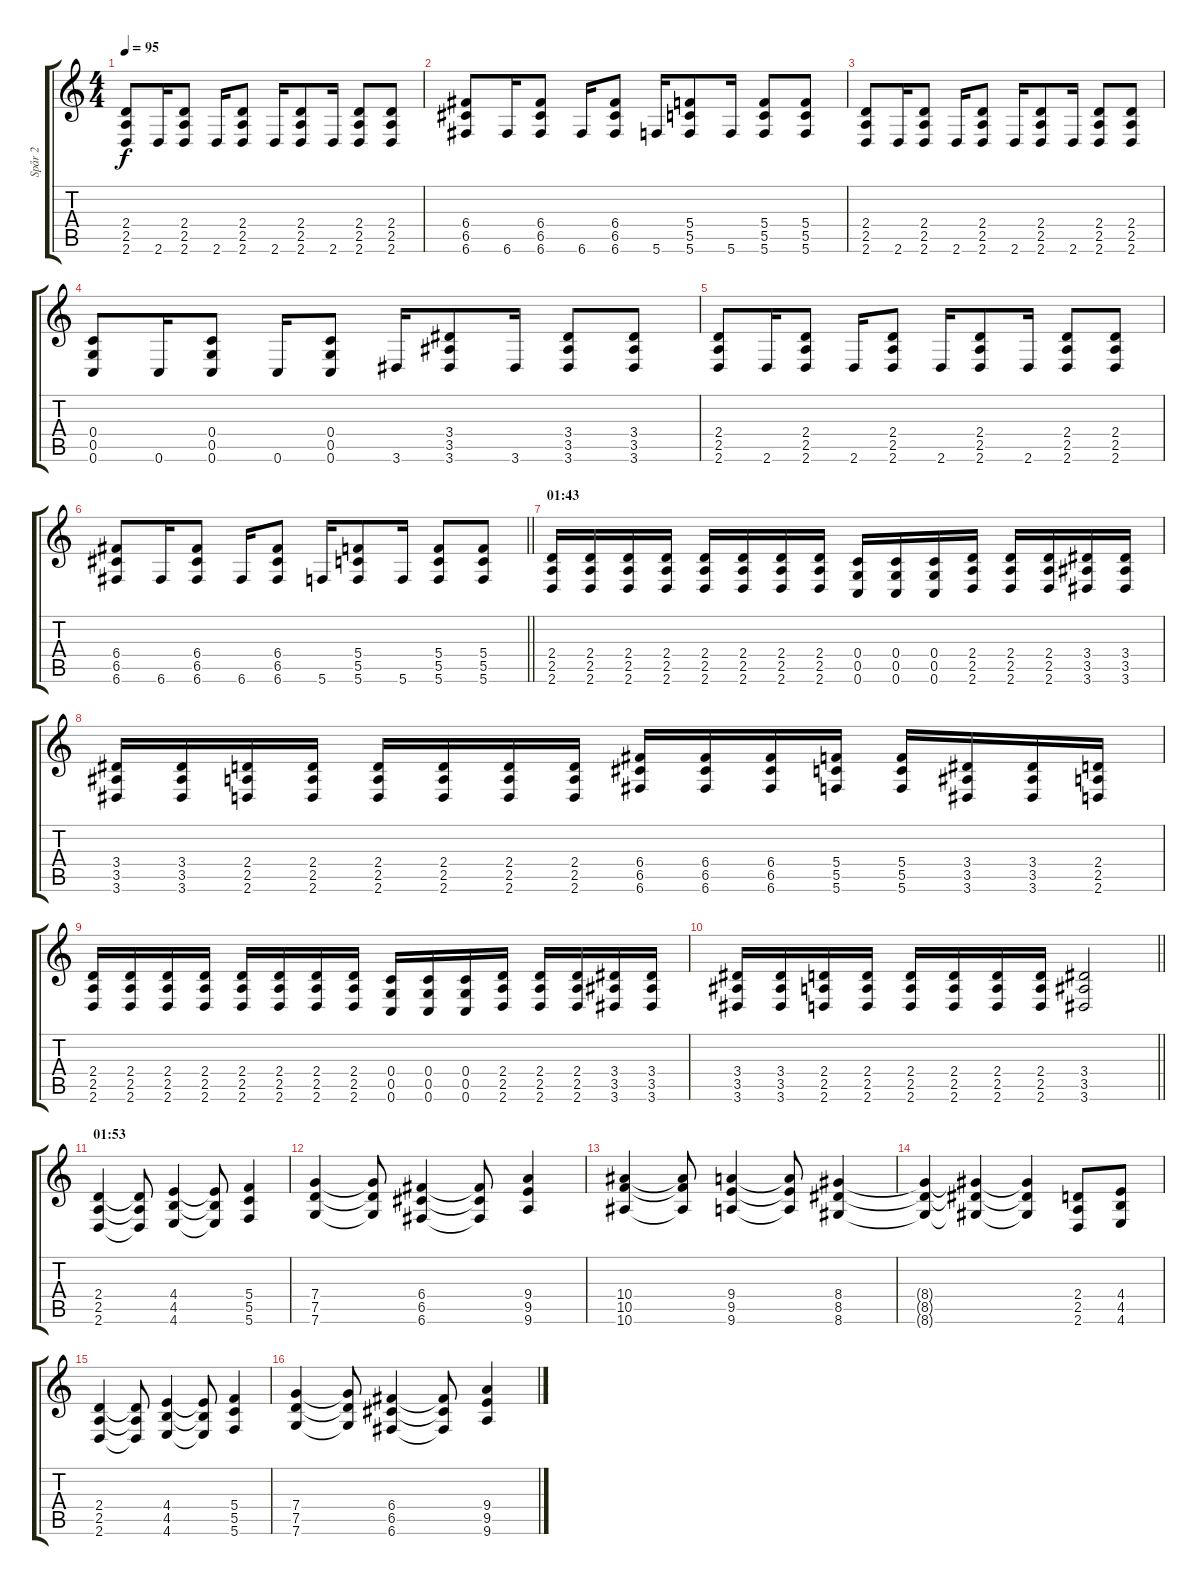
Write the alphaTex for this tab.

\track ("Spår 2" "Spår 2") {instrument distortionguitar}
\staff {score tabs}
\tuning (D4 A3 F3 C3 G2 C2) {hide}
\ts (4 4)
\tempo 95
\clef g2
\ks c
(2.4 2.5 2.6).8{dy f} 2.6.16 (2.4 2.5 2.6).8 2.6.16 (2.4 2.5 2.6).8 2.6.16 (2.4 2.5 2.6).8 2.6.16 (2.4 2.5 2.6).8 (2.4 2.5 2.6).8 |
(6.4 6.5 6.6).8 6.6.16 (6.4 6.5 6.6).8 6.6.16 (6.4 6.5 6.6).8 5.6.16 (5.4 5.5 5.6).8 5.6.16 (5.4 5.5 5.6).8 (5.4 5.5 5.6).8 |
(2.4 2.5 2.6).8 2.6.16 (2.4 2.5 2.6).8 2.6.16 (2.4 2.5 2.6).8 2.6.16 (2.4 2.5 2.6).8 2.6.16 (2.4 2.5 2.6).8 (2.4 2.5 2.6).8 |
(0.4 0.5 0.6).8 0.6.16 (0.4 0.5 0.6).8 0.6.16 (0.4 0.5 0.6).8 3.6.16 (3.4 3.5 3.6).8 3.6.16 (3.4 3.5 3.6).8 (3.4 3.5 3.6).8 |
(2.4 2.5 2.6).8 2.6.16 (2.4 2.5 2.6).8 2.6.16 (2.4 2.5 2.6).8 2.6.16 (2.4 2.5 2.6).8 2.6.16 (2.4 2.5 2.6).8 (2.4 2.5 2.6).8 |
\barLineRight lightlight
(6.4 6.5 6.6).8 6.6.16 (6.4 6.5 6.6).8 6.6.16 (6.4 6.5 6.6).8 5.6.16 (5.4 5.5 5.6).8 5.6.16 (5.4 5.5 5.6).8 (5.4 5.5 5.6).8 |
\section ("" "01:43")
(2.4 2.5 2.6).16 (2.4 2.5 2.6).16 (2.4 2.5 2.6).16 (2.4 2.5 2.6).16 (2.4 2.5 2.6).16 (2.4 2.5 2.6).16 (2.4 2.5 2.6).16 (2.4 2.5 2.6).16 (0.4 0.5 0.6).16 (0.4 0.5 0.6).16 (0.4 0.5 0.6).16 (2.4 2.5 2.6).16 (2.4 2.5 2.6).16 (2.4 2.5 2.6).16 (3.4 3.5 3.6).16 (3.4 3.5 3.6).16 |
(3.4 3.5 3.6).16 (3.4 3.5 3.6).16 (2.4 2.5 2.6).16 (2.4 2.5 2.6).16 (2.4 2.5 2.6).16 (2.4 2.5 2.6).16 (2.4 2.5 2.6).16 (2.4 2.5 2.6).16 (6.4 6.5 6.6).16 (6.4 6.5 6.6).16 (6.4 6.5 6.6).16 (5.4 5.5 5.6).16 (5.4 5.5 5.6).16 (3.4 3.5 3.6).16 (3.4 3.5 3.6).16 (2.4 2.5 2.6).16 |
(2.4 2.5 2.6).16 (2.4 2.5 2.6).16 (2.4 2.5 2.6).16 (2.4 2.5 2.6).16 (2.4 2.5 2.6).16 (2.4 2.5 2.6).16 (2.4 2.5 2.6).16 (2.4 2.5 2.6).16 (0.4 0.5 0.6).16 (0.4 0.5 0.6).16 (0.4 0.5 0.6).16 (2.4 2.5 2.6).16 (2.4 2.5 2.6).16 (2.4 2.5 2.6).16 (3.4 3.5 3.6).16 (3.4 3.5 3.6).16 |
\barLineRight lightlight
(3.4 3.5 3.6).16 (3.4 3.5 3.6).16 (2.4 2.5 2.6).16 (2.4 2.5 2.6).16 (2.4 2.5 2.6).16 (2.4 2.5 2.6).16 (2.4 2.5 2.6).16 (2.4 2.5 2.6).16 (3.4 3.5 3.6).2 |
\section ("" "01:53")
(2.4 2.5 2.6).4 (2.4{t} 2.5{t} 2.6{t}).8 (4.4 4.5 4.6).4 (4.4{t} 4.5{t} 4.6{t}).8 (5.4 5.5 5.6).4 |
(7.4 7.5 7.6).4 (7.4{t} 7.5{t} 7.6{t}).8 (6.4 6.5 6.6).4 (6.4{t} 6.5{t} 6.6{t}).8 (9.4 9.5 9.6).4 |
(10.4 10.5 10.6).4 (10.4{t} 10.5{t} 10.6{t}).8 (9.4 9.5 9.6).4 (9.4{t} 9.5{t} 9.6{t}).8 (8.4 8.5 8.6).4 |
(8.4{t} 8.5{t} 8.6{t}).4 (8.4{t} 8.5{t} 8.6{t}).4 (8.4{t} 8.5{t} 8.6{t}).4 (2.4 2.5 2.6).8 (4.4 4.5 4.6).8 |
(2.4 2.5 2.6).4 (2.4{t} 2.5{t} 2.6{t}).8 (4.4 4.5 4.6).4 (4.4{t} 4.5{t} 4.6{t}).8 (5.4 5.5 5.6).4 |
(7.4 7.5 7.6).4 (7.4{t} 7.5{t} 7.6{t}).8 (6.4 6.5 6.6).4 (6.4{t} 6.5{t} 6.6{t}).8 (9.4 9.5 9.6).4
